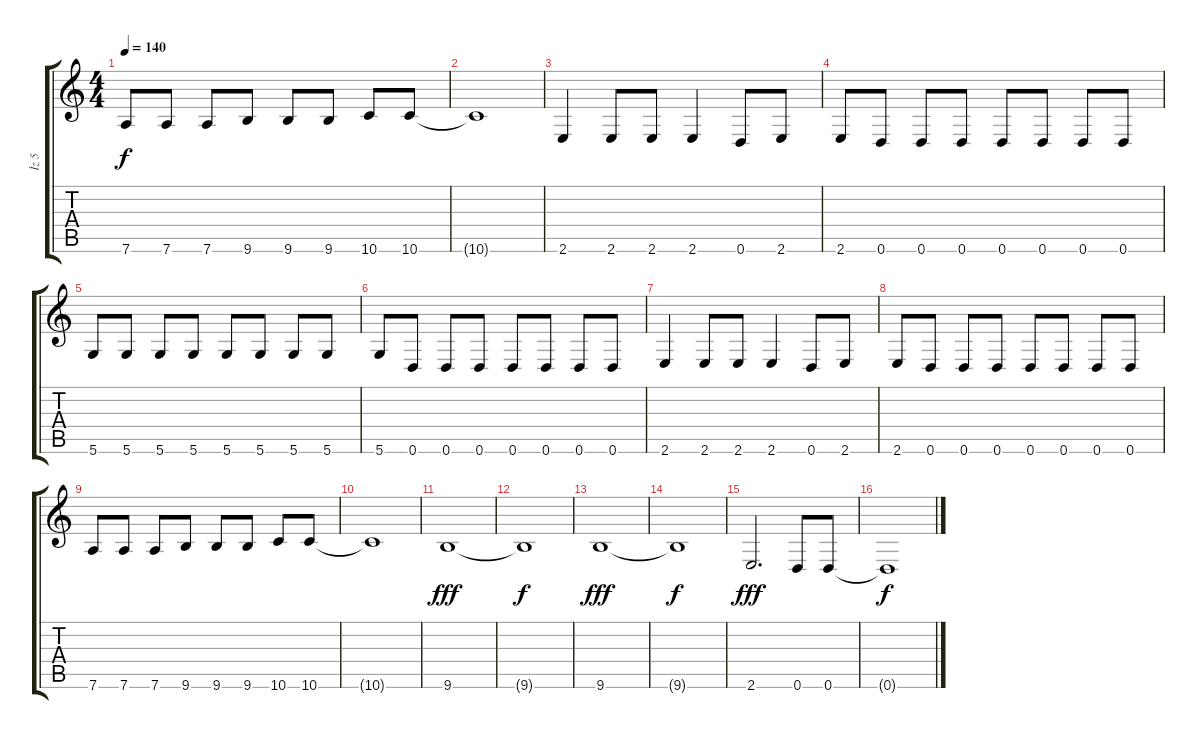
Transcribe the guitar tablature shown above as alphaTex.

\track ("İz 5" "İz 5") {instrument electricbassfinger}
\staff {score tabs}
\tuning (E4 B3 G3 D3 A2 D2) {hide}
\ts (4 4)
\tempo 140
\clef g2
\ks c
7.6.8{dy f} 7.6.8 7.6.8 9.6.8 9.6.8 9.6.8 10.6.8 10.6.8 |
10.6{t}.1 |
2.6.4 2.6.8 2.6.8 2.6.4 0.6.8 2.6.8 |
2.6.8 0.6.8 0.6.8 0.6.8 0.6.8 0.6.8 0.6.8 0.6.8 |
5.6.8 5.6.8 5.6.8 5.6.8 5.6.8 5.6.8 5.6.8 5.6.8 |
5.6.8 0.6.8 0.6.8 0.6.8 0.6.8 0.6.8 0.6.8 0.6.8 |
2.6.4 2.6.8 2.6.8 2.6.4 0.6.8 2.6.8 |
2.6.8 0.6.8 0.6.8 0.6.8 0.6.8 0.6.8 0.6.8 0.6.8 |
7.6.8 7.6.8 7.6.8 9.6.8 9.6.8 9.6.8 10.6.8 10.6.8 |
10.6{t}.1 |
9.6.1{dy fff} |
9.6{t}.1{dy f} |
9.6.1{dy fff} |
9.6{t}.1{dy f} |
2.6.2{d dy fff} 0.6.8 0.6.8 |
0.6{t}.1{dy f}
